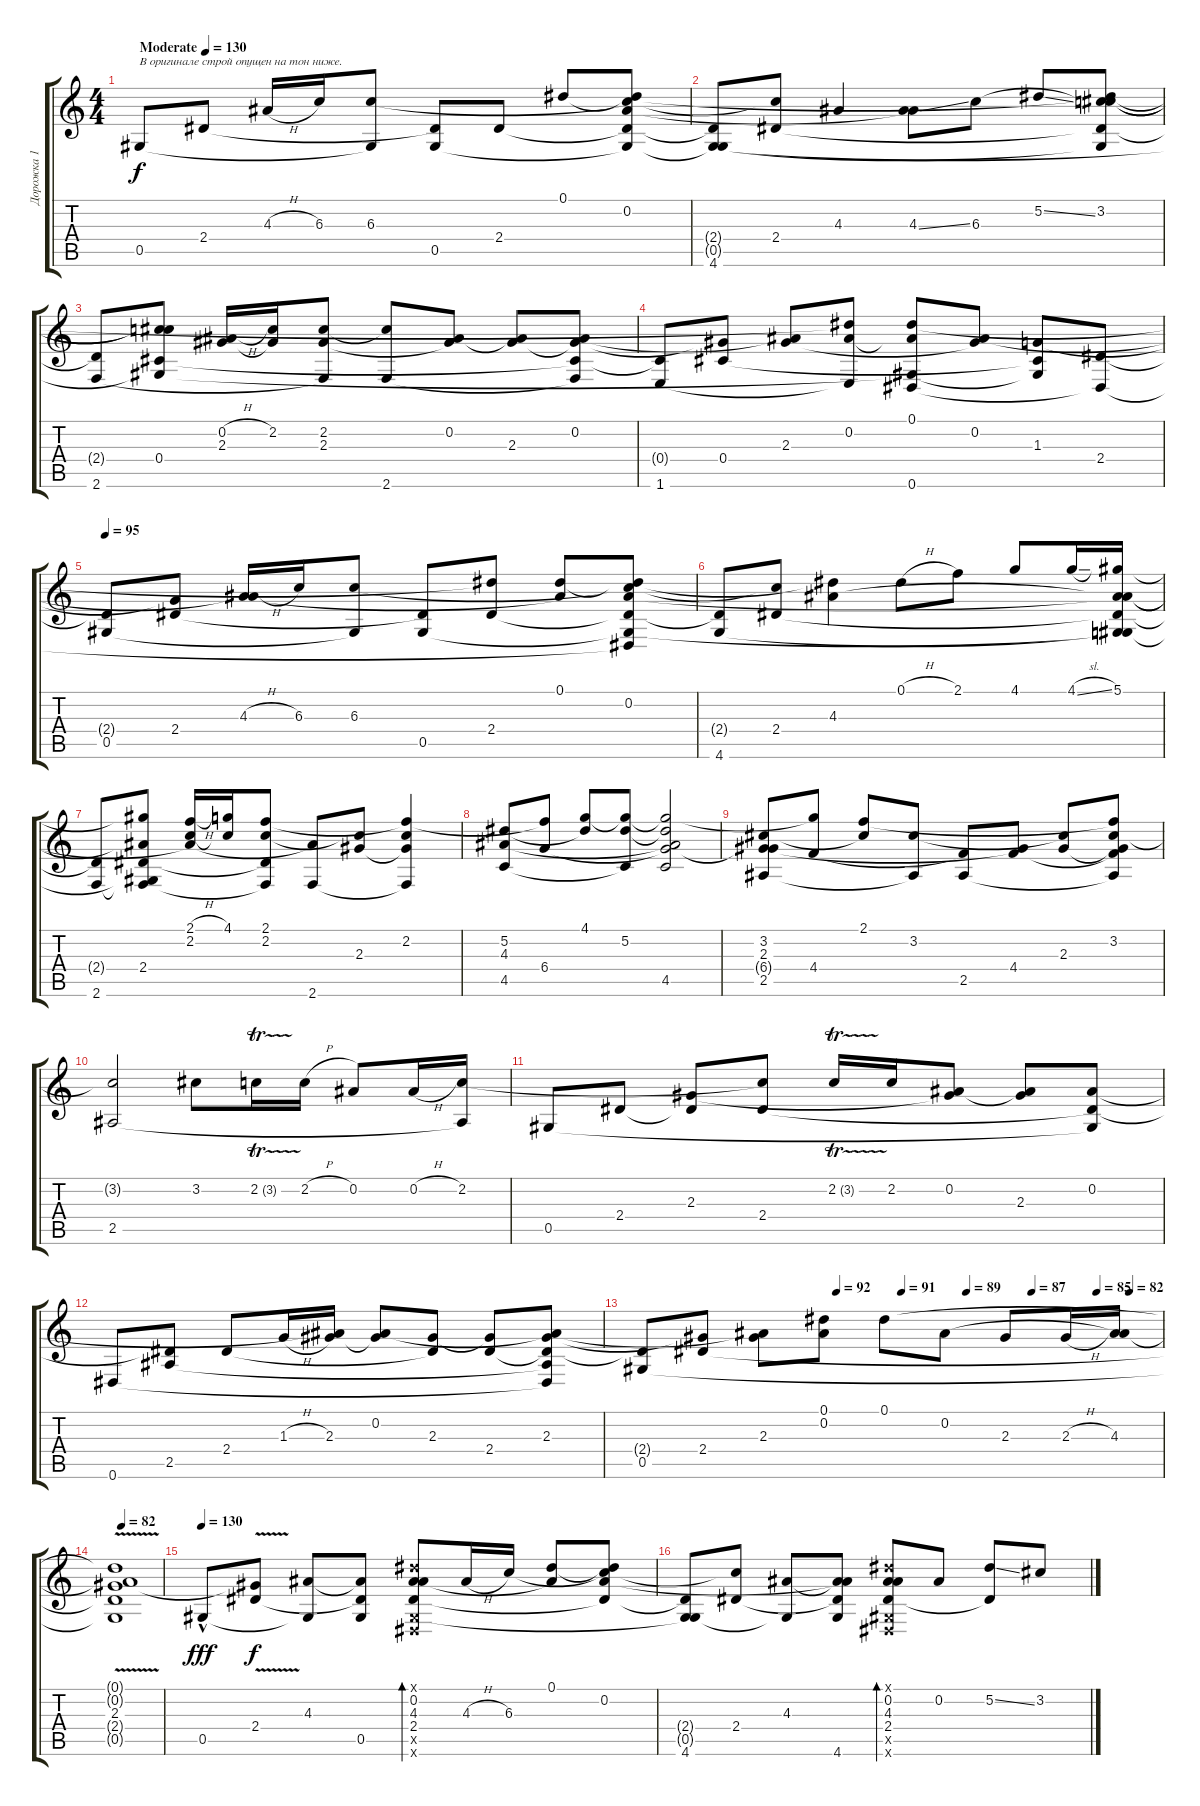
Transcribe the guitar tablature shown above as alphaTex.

\track ("Дорожка 1" "Дорожка 1") {instrument acousticguitarsteel}
\staff {score tabs}
\tuning (Eb4 Bb3 Gb3 Db3 Ab2 Eb2) {hide}
\ts (4 4)
\tempo (130 "Moderate")
\tempo 95
\tempo (130 "Moderate")
\clef g2
\ks c
0.5.8{txt "В оригинале строй опущен на тон ниже." dy f instrument acousticguitarsteel} 2.4.8 4.3{h}.16 6.3.16 (6.3 0.5{t}).8 (2.4{t} 0.5).8 2.4.8 0.1.8 (0.1{t} 0.2 6.3{t} 2.4{t} 0.5{t}).8 |
(2.4{t} 0.5{t} 4.6).8 (6.3{t} 2.4).8 4.3.4 (0.2{t} 4.3{ss}).8 6.3.8 5.2{ss}.8 (0.1{t} 3.2 6.3{t} 2.4{t} 4.6{t}).8 |
(2.4{t} 2.6).8 (3.2{t} 6.3{t} 0.4 0.5{t}).8 (0.2{h} 2.3).16 (2.2 2.3{t}).16 (2.2 2.3 2.6{t}).8 (2.2{t} 2.6).8 (0.2 2.3{t}).8 (0.2{t} 2.3).8 (0.2 2.3{t} 0.4{t} 2.6{t}).8 |
(0.4{t} 1.6).8 (2.3{t} 0.4).8 (0.2{t} 2.3).8 (0.1{t} 0.2 1.6{t}).8 (0.1 0.2{t} 0.5{t} 0.6).8 (0.2 2.3{t}).8 (1.3 0.4{t} 0.5{t}).8 (2.4 0.6{t}).8 |
\tempo 95
(2.4{t} 0.5).8 (1.3{t} 2.4).8 (0.2{t} 4.3{h}).16 6.3.16 (6.3 0.5{t}).8 (2.4{t} 0.5).8 (0.1{t} 2.4).8 (0.1 0.2{t}).8 (0.1{t} 0.2 6.3{t} 2.4{t} 0.5{t} 0.6{t}).8 |
(2.4{t} 4.6).8 (6.3{t} 2.4).8 (0.1{t} 4.3).4 0.1{h}.8 2.1.8 4.1.8 4.1{sl}.16 (5.1 0.2{t} 4.3{t} 2.4{t} 0.5{t} 4.6{t}).16 |
(2.4{t} 2.6).8 (5.1{t} 0.2{t} 2.4 0.5{t} 2.6{t}).8 (2.1{h} 2.2 4.3{t}).16 (4.1 2.2{t}).16 (2.1 2.2 2.4{t} 2.6{t}).8 (4.3{t} 2.6).8 (2.2{t} 2.3).8 (2.1{t} 2.2 2.3{t} 2.6{t}).4 |
(5.2 4.3 4.5).8 (2.1{t} 6.4).8 (4.1 5.2{t}).8 (4.1{t} 5.2 4.5{t}).8 (4.1{t} 5.2{t} 4.3{t} 6.4{t} 4.5).2 |
(3.2 2.3 6.4{t} 2.5).8 (4.1{t} 4.4).8 (2.1 3.2{t}).8 (3.2 2.5{t}).8 (4.4{t} 2.5).8 (2.3{t} 4.4).8 (3.2{t} 2.3).8 (2.1{t} 3.2 2.3{t} 4.4{t} 2.5{t}).8 |
(3.2{t} 2.5).2 3.2.8 2.2{tr (3 32)}.16 2.2{h}.16 0.2.8 0.2{h}.16 (2.2 2.5{t}).16 |
0.5.8 2.4.8 (2.3 2.4{t}).8 (2.2{t} 2.4).8 2.2{tr (3 32)}.16 2.2.16 (0.2 2.3{t}).8 (0.2{t} 2.3).8 (0.2 2.4{t} 0.5{t}).8 |
0.6.8 (2.4{t} 2.5).8 2.4.8 1.3{h}.16 (0.2{t} 2.3).16 (0.2 2.3{t}).8 (2.3 2.4{t}).8 (2.3{t} 2.4).8 (0.2{t} 2.3 2.4{t} 2.5{t} 0.6{t}).8 |
\tempo (92 0.375)
\tempo (91 0.5)
\tempo (89 0.625)
\tempo (87 0.75)
\tempo (85 0.875)
\tempo (82 0.9375)
(2.4{t} 0.5).8 (2.3{t} 2.4).8 (0.2{t} 2.3).8 (0.1 0.2).8 0.1.8 0.2.8 2.3.8 2.3{h}.16 (0.2{t} 4.3).16 |
\tempo 82
(0.1{t} 0.2{t} 2.3{v} 2.4{t} 0.5{t}).1 |
\tempo 130
0.5{hac}.8{dy fff} (2.3{t} 2.4).8{dy f} (4.3 0.5{t}).8 (4.3{t} 2.4{t} 0.5).8 (0.1{x} 0.2 4.3 2.4 0.5{x} 0.6{x}).8{bd 30} 4.3{h}.16 6.3.16 (0.1 0.2{t}).8 (0.1{t} 0.2 6.3{t} 2.4{t}).8 |
(2.4{t} 0.5{t} 4.6).8 (6.3{t} 2.4).8 (4.3 4.6{t}).8 (0.2{t} 4.3{t} 2.4{t} 4.6).8 (0.1{x} 0.2 4.3 2.4 0.5{x} 0.6{x}).8{bd 30} 0.2.8 (5.2{ss} 2.4{t}).8 3.2.8
